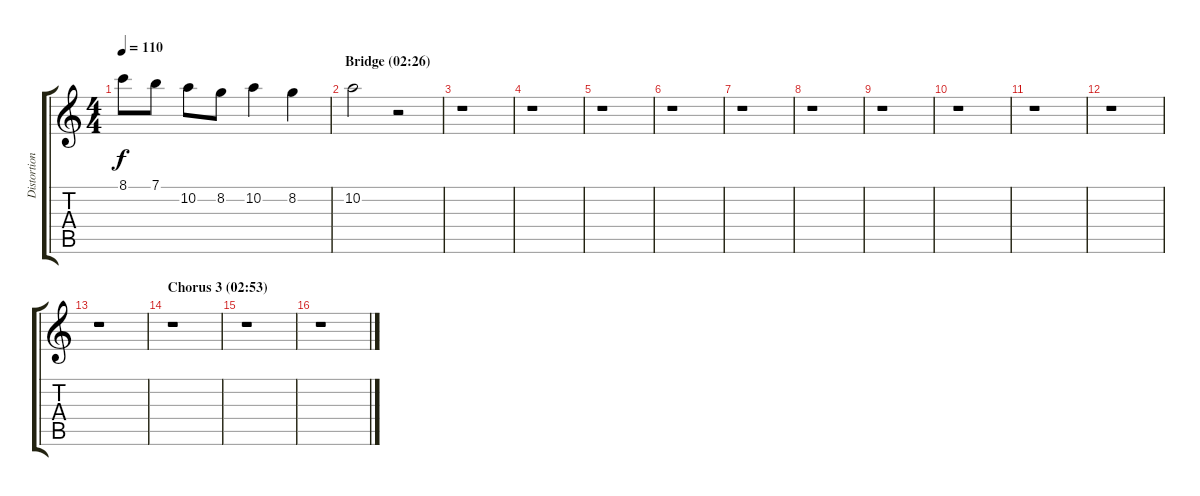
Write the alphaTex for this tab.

\track ("Distortion" "Distortion") {instrument distortionguitar}
\staff {score tabs}
\tuning (E4 B3 G3 D3 A2 E2) {hide}
\ts (4 4)
\tempo 110
\clef g2
\ks c
8.1.8{dy f} 7.1.8 10.2.8 8.2.8 10.2.4 8.2.4 |
\section ("" "Bridge (02:26)")
10.2.2 r.2 |
r.1 |
r.1 |
r.1 |
\section ("" "")
r.1 |
r.1 |
r.1 |
r.1 |
r.1 |
r.1 |
r.1 |
r.1 |
\section ("" "Chorus 3 (02:53)")
r.1 |
r.1 |
r.1
